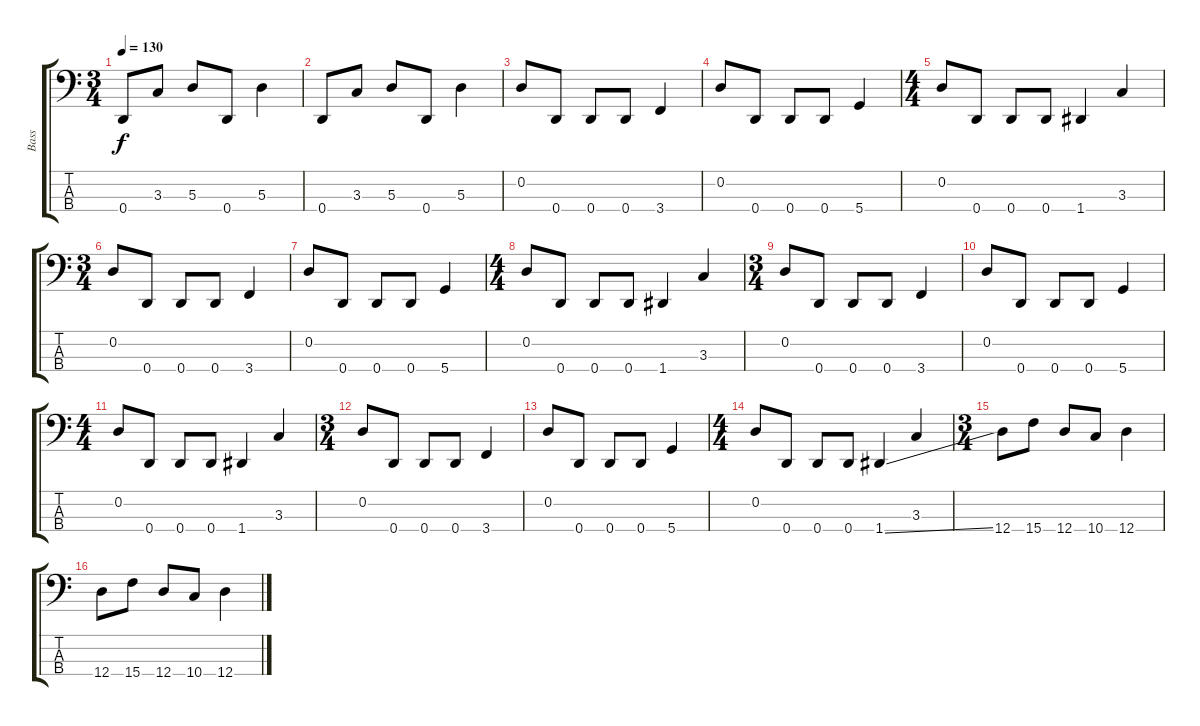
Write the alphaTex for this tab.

\track ("Bass" "Bass") {instrument slapbass2}
\staff {score tabs}
\tuning (G2 D2 A1 D1) {hide}
\ts (3 4)
\tempo 130
\clef f4
\ks c
0.4.8{dy f} 3.3.8 5.3.8 0.4.8 5.3.4 |
0.4.8 3.3.8 5.3.8 0.4.8 5.3.4 |
0.2.8 0.4.8 0.4.8 0.4.8 3.4.4 |
0.2.8 0.4.8 0.4.8 0.4.8 5.4.4 |
\ts (4 4)
0.2.8 0.4.8 0.4.8 0.4.8 1.4.4 3.3.4 |
\ts (3 4)
0.2.8 0.4.8 0.4.8 0.4.8 3.4.4 |
0.2.8 0.4.8 0.4.8 0.4.8 5.4.4 |
\ts (4 4)
0.2.8 0.4.8 0.4.8 0.4.8 1.4.4 3.3.4 |
\ts (3 4)
0.2.8 0.4.8 0.4.8 0.4.8 3.4.4 |
0.2.8 0.4.8 0.4.8 0.4.8 5.4.4 |
\ts (4 4)
0.2.8 0.4.8 0.4.8 0.4.8 1.4.4 3.3.4 |
\ts (3 4)
0.2.8 0.4.8 0.4.8 0.4.8 3.4.4 |
0.2.8 0.4.8 0.4.8 0.4.8 5.4.4 |
\ts (4 4)
0.2.8 0.4.8 0.4.8 0.4.8 1.4{ss}.4 3.3.4 |
\ts (3 4)
12.4.8 15.4.8 12.4.8 10.4.8 12.4.4 |
12.4.8 15.4.8 12.4.8 10.4.8 12.4.4
